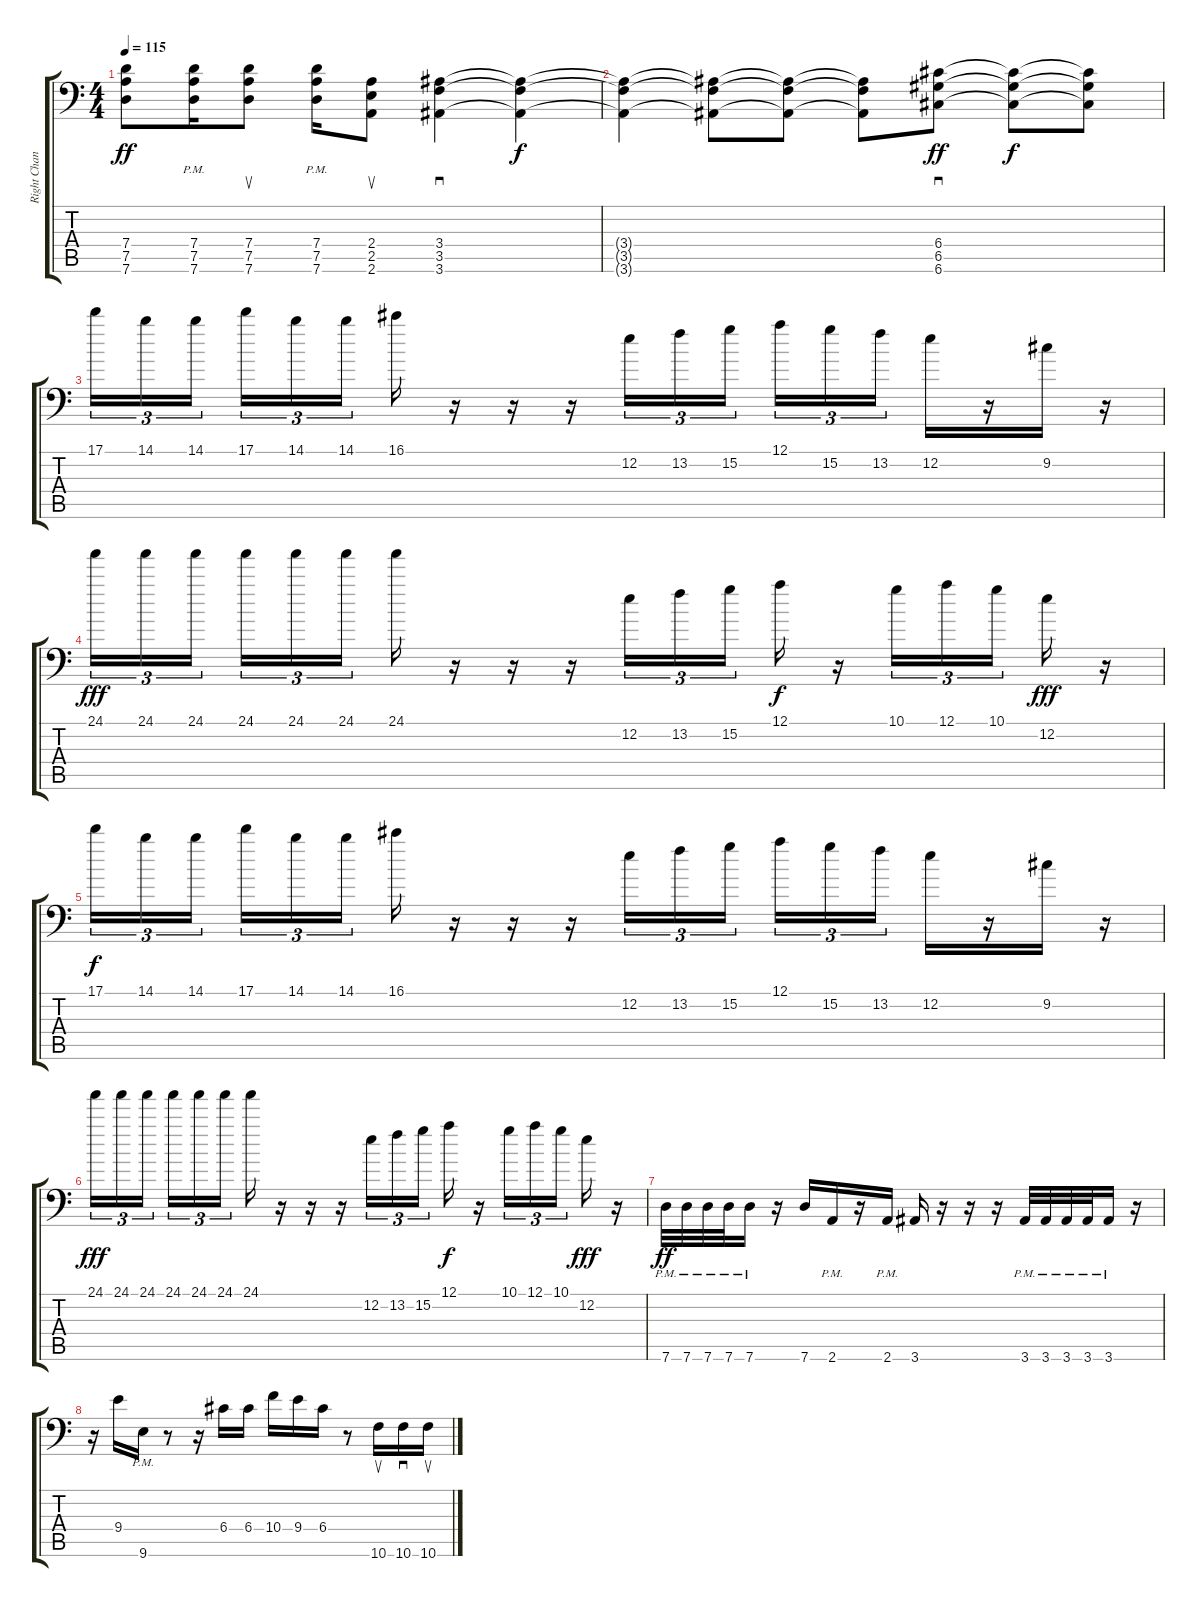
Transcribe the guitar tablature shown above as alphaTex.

\track ("Right Channel" "Right Chan") {instrument distortionguitar}
\staff {score tabs}
\tuning (A3 E3 C3 G2 D2 G1) {hide}
\ts (4 4)
\tempo 115
\clef f4
\ks c
(7.4 7.5 7.6).8{dy ff} (7.4 7.5{pm} 7.6).16 (7.4 7.5 7.6).8{su} (7.4{pm} 7.5 7.6).16 (2.4 2.5 2.6).8{su} (3.4 3.5 3.6).4{sd} (3.4{t} 3.5{t} 3.6{t}).4{dy f} |
(3.4{t} 3.5{t} 3.6{t}).4 (3.4{t} 3.5{t} 3.6{t}).8 (3.4{t} 3.5{t} 3.6{t}).8 (3.4{t} 3.5{t} 3.6{t}).8 (6.4 6.5 6.6).8{sd dy ff} (6.4{t} 6.5{t} 6.6{t}).8{dy f} (6.4{t} 6.5{t} 6.6{t}).8 |
17.1.16{tu (3 2)} 14.1.16{tu (3 2)} 14.1.16{tu (3 2) beam splitsecondary} 17.1.16{tu (3 2)} 14.1.16{tu (3 2)} 14.1.16{tu (3 2)} 16.1.16 r.16 r.16 r.16 12.2.16{tu (3 2)} 13.2.16{tu (3 2)} 15.2.16{tu (3 2) beam splitsecondary} 12.1.16{tu (3 2)} 15.2.16{tu (3 2)} 13.2.16{tu (3 2)} 12.2.16 r.16 9.2.16 r.16 |
24.1.16{tu (3 2) dy fff} 24.1.16{tu (3 2)} 24.1.16{tu (3 2) beam splitsecondary} 24.1.16{tu (3 2)} 24.1.16{tu (3 2)} 24.1.16{tu (3 2)} 24.1.16 r.16 r.16 r.16 12.2.16{tu (3 2)} 13.2.16{tu (3 2)} 15.2.16{tu (3 2) beam splitsecondary} 12.1.16{dy f} r.16 10.1.16{tu (3 2)} 12.1.16{tu (3 2)} 10.1.16{tu (3 2) beam splitsecondary} 12.2.16{dy fff} r.16 |
17.1.16{tu (3 2) dy f} 14.1.16{tu (3 2)} 14.1.16{tu (3 2) beam splitsecondary} 17.1.16{tu (3 2)} 14.1.16{tu (3 2)} 14.1.16{tu (3 2)} 16.1.16 r.16 r.16 r.16 12.2.16{tu (3 2)} 13.2.16{tu (3 2)} 15.2.16{tu (3 2) beam splitsecondary} 12.1.16{tu (3 2)} 15.2.16{tu (3 2)} 13.2.16{tu (3 2)} 12.2.16 r.16 9.2.16 r.16 |
24.1.16{tu (3 2) dy fff} 24.1.16{tu (3 2)} 24.1.16{tu (3 2) beam splitsecondary} 24.1.16{tu (3 2)} 24.1.16{tu (3 2)} 24.1.16{tu (3 2)} 24.1.16 r.16 r.16 r.16 12.2.16{tu (3 2)} 13.2.16{tu (3 2)} 15.2.16{tu (3 2) beam splitsecondary} 12.1.16{dy f} r.16 10.1.16{tu (3 2)} 12.1.16{tu (3 2)} 10.1.16{tu (3 2) beam splitsecondary} 12.2.16{dy fff} r.16 |
7.6{pm}.32{dy ff} 7.6{pm}.32 7.6{pm}.32 7.6{pm}.32 7.6{pm}.16 r.16 7.6.16 2.6{pm}.16 r.16 2.6{pm}.16 3.6.16 r.16 r.16 r.16 3.6{pm}.32 3.6{pm}.32 3.6{pm}.32 3.6{pm}.32 3.6{pm}.16 r.16 |
r.16 9.4.16 9.6{pm}.16 r.8 r.16 6.4.16 6.4.16 10.4.16 9.4.16 6.4.16 r.8 10.6.16{su} 10.6.16{sd} 10.6.16{su}
